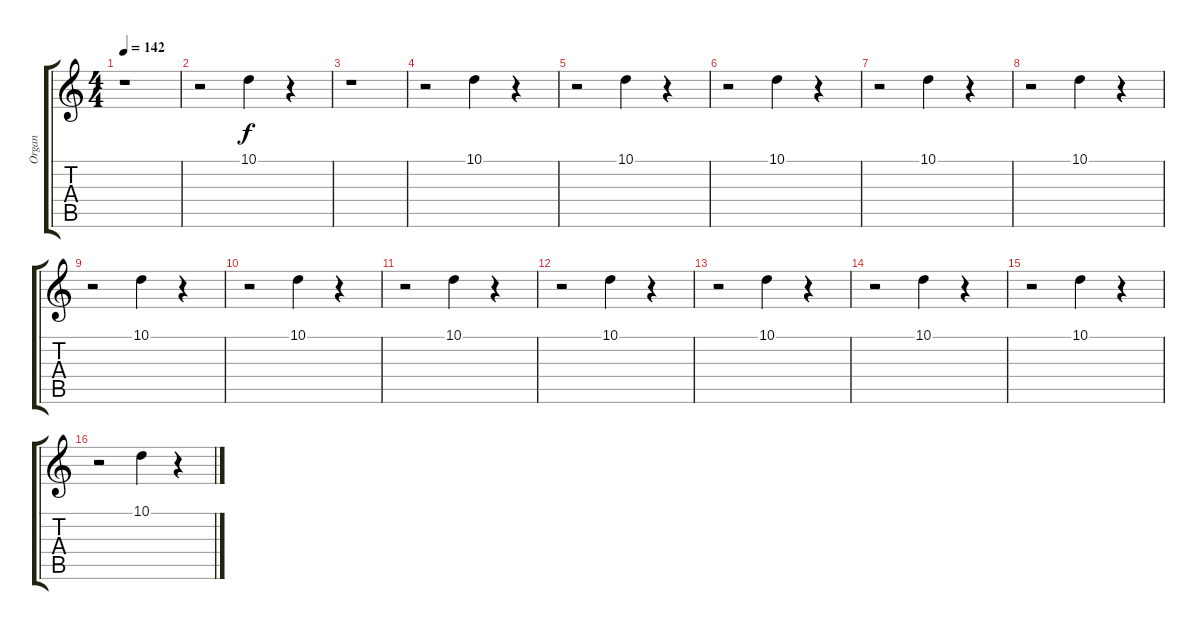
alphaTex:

\track ("Organ" "Organ") {instrument drawbarorgan}
\staff {score tabs}
\tuning (E4 B3 G3 D3 A2 E2) {hide}
\ts (4 4)
\tempo 142
\clef g2
\ks c
r.1{dy f} |
r.2 10.1.4 r.4 |
r.1 |
r.2 10.1.4 r.4 |
r.2 10.1.4 r.4 |
r.2 10.1.4 r.4 |
r.2 10.1.4 r.4 |
r.2 10.1.4 r.4 |
r.2 10.1.4 r.4 |
r.2 10.1.4 r.4 |
r.2 10.1.4 r.4 |
r.2 10.1.4 r.4 |
r.2 10.1.4 r.4 |
r.2 10.1.4 r.4 |
r.2 10.1.4 r.4 |
r.2 10.1.4 r.4
